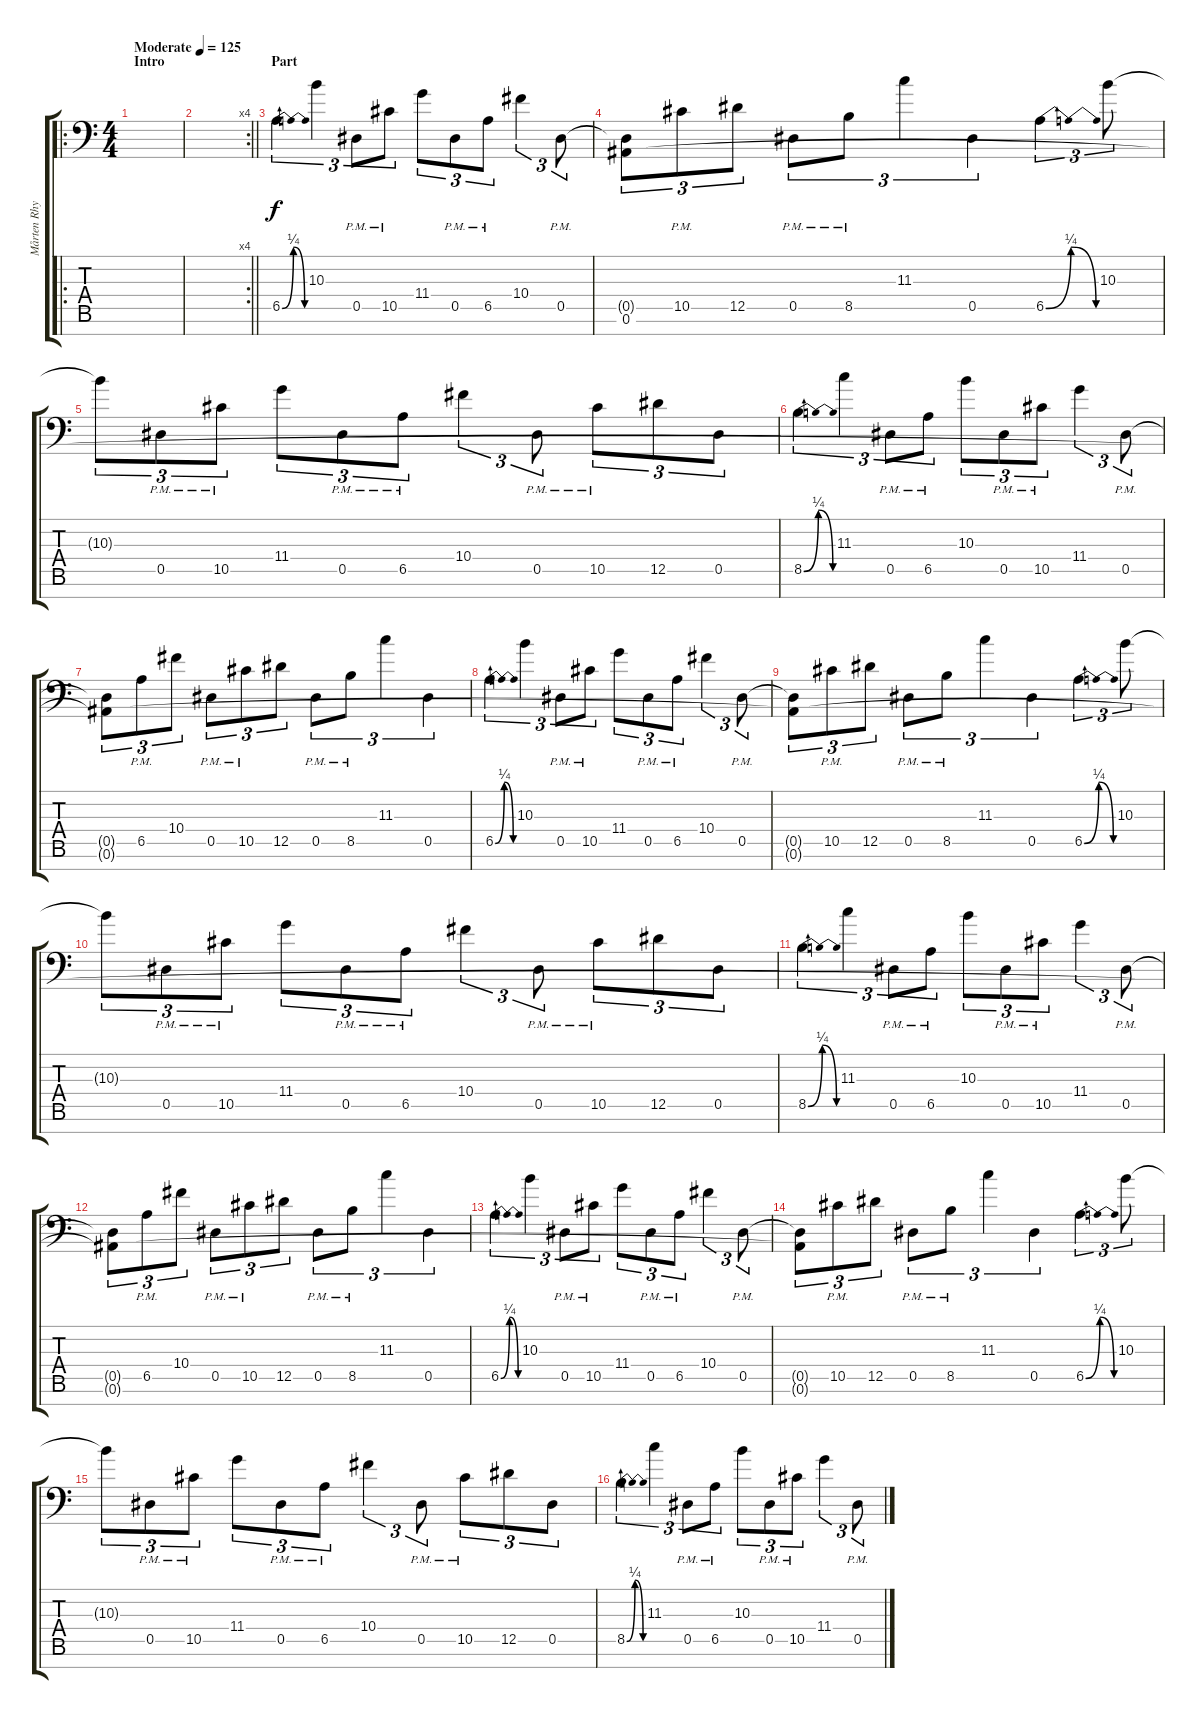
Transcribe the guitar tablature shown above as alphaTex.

\track ("Mårten Rhythm" "Mårten Rhy") {instrument distortionguitar}
\staff {score tabs}
\tuning (Bb3 Gb3 Db3 Ab2 Eb2 Bb1 F1) {hide}
\ro
\ts (4 4)
\section ("" "Intro")
\tempo (125 "Moderate")
\clef f4
\ks c
|
\rc 4
\barLineRight lightlight
|
\section ("" "Part")
6.5{be (bendrelease 0 0 30 1 30 1 60 0)}.4{tu (3 2) volume 10 instrument overdrivenguitar} 10.3.4{tu (3 2)} 0.5{pm}.8{tu (3 2)} 10.5{pm}.8{tu (3 2)} 11.4.8{tu (3 2)} 0.5{pm}.8{tu (3 2)} 6.5{pm}.8{tu (3 2)} 10.4.4{tu (3 2)} 0.5{pm}.8{tu (3 2)} |
(0.5{t} 0.6).8{tu (3 2)} 10.5{pm}.8{tu (3 2)} 12.5.8{tu (3 2)} 0.5{pm}.8{tu (3 2)} 8.5{pm}.8{tu (3 2)} 11.3.4{tu (3 2)} 0.5.4{tu (3 2)} 6.5{be (bendrelease 0 0 30 1 30 1 60 0)}.4{tu (3 2)} 10.3.8{tu (3 2)} |
10.3{t}.8{tu (3 2)} 0.5{pm}.8{tu (3 2)} 10.5{pm}.8{tu (3 2)} 11.4.8{tu (3 2)} 0.5{pm}.8{tu (3 2)} 6.5{pm}.8{tu (3 2)} 10.4.4{tu (3 2)} 0.5{pm}.8{tu (3 2)} 10.5{pm}.8{tu (3 2)} 12.5.8{tu (3 2)} 0.5.8{tu (3 2)} |
8.5{be (bendrelease 0 0 30 1 30 1 60 0)}.4{tu (3 2)} 11.3.4{tu (3 2)} 0.5{pm}.8{tu (3 2)} 6.5{pm}.8{tu (3 2)} 10.3.8{tu (3 2)} 0.5{pm}.8{tu (3 2)} 10.5{pm}.8{tu (3 2)} 11.4.4{tu (3 2)} 0.5{pm}.8{tu (3 2)} |
(0.5{t} 0.6{t}).8{tu (3 2)} 6.5{pm}.8{tu (3 2)} 10.4.8{tu (3 2)} 0.5{pm}.8{tu (3 2)} 10.5{pm}.8{tu (3 2)} 12.5.8{tu (3 2)} 0.5{pm}.8{tu (3 2)} 8.5{pm}.8{tu (3 2)} 11.3.4{tu (3 2)} 0.5.4{tu (3 2)} |
6.5{be (bendrelease 0 0 30 1 30 1 60 0)}.4{tu (3 2)} 10.3.4{tu (3 2)} 0.5{pm}.8{tu (3 2)} 10.5{pm}.8{tu (3 2)} 11.4.8{tu (3 2)} 0.5{pm}.8{tu (3 2)} 6.5{pm}.8{tu (3 2)} 10.4.4{tu (3 2)} 0.5{pm}.8{tu (3 2)} |
(0.5{t} 0.6{t}).8{tu (3 2)} 10.5{pm}.8{tu (3 2)} 12.5.8{tu (3 2)} 0.5{pm}.8{tu (3 2)} 8.5{pm}.8{tu (3 2)} 11.3.4{tu (3 2)} 0.5.4{tu (3 2)} 6.5{be (bendrelease 0 0 30 1 30 1 60 0)}.4{tu (3 2)} 10.3.8{tu (3 2)} |
10.3{t}.8{tu (3 2)} 0.5{pm}.8{tu (3 2)} 10.5{pm}.8{tu (3 2)} 11.4.8{tu (3 2)} 0.5{pm}.8{tu (3 2)} 6.5{pm}.8{tu (3 2)} 10.4.4{tu (3 2)} 0.5{pm}.8{tu (3 2)} 10.5{pm}.8{tu (3 2)} 12.5.8{tu (3 2)} 0.5.8{tu (3 2)} |
8.5{be (bendrelease 0 0 30 1 30 1 60 0)}.4{tu (3 2)} 11.3.4{tu (3 2)} 0.5{pm}.8{tu (3 2)} 6.5{pm}.8{tu (3 2)} 10.3.8{tu (3 2)} 0.5{pm}.8{tu (3 2)} 10.5{pm}.8{tu (3 2)} 11.4.4{tu (3 2)} 0.5{pm}.8{tu (3 2)} |
(0.5{t} 0.6{t}).8{tu (3 2)} 6.5{pm}.8{tu (3 2)} 10.4.8{tu (3 2)} 0.5{pm}.8{tu (3 2)} 10.5{pm}.8{tu (3 2)} 12.5.8{tu (3 2)} 0.5{pm}.8{tu (3 2)} 8.5{pm}.8{tu (3 2)} 11.3.4{tu (3 2)} 0.5.4{tu (3 2)} |
6.5{be (bendrelease 0 0 30 1 30 1 60 0)}.4{tu (3 2)} 10.3.4{tu (3 2)} 0.5{pm}.8{tu (3 2)} 10.5{pm}.8{tu (3 2)} 11.4.8{tu (3 2)} 0.5{pm}.8{tu (3 2)} 6.5{pm}.8{tu (3 2)} 10.4.4{tu (3 2)} 0.5{pm}.8{tu (3 2)} |
(0.5{t} 0.6{t}).8{tu (3 2)} 10.5{pm}.8{tu (3 2)} 12.5.8{tu (3 2)} 0.5{pm}.8{tu (3 2)} 8.5{pm}.8{tu (3 2)} 11.3.4{tu (3 2)} 0.5.4{tu (3 2)} 6.5{be (bendrelease 0 0 30 1 30 1 60 0)}.4{tu (3 2)} 10.3.8{tu (3 2)} |
10.3{t}.8{tu (3 2)} 0.5{pm}.8{tu (3 2)} 10.5{pm}.8{tu (3 2)} 11.4.8{tu (3 2)} 0.5{pm}.8{tu (3 2)} 6.5{pm}.8{tu (3 2)} 10.4.4{tu (3 2)} 0.5{pm}.8{tu (3 2)} 10.5{pm}.8{tu (3 2)} 12.5.8{tu (3 2)} 0.5.8{tu (3 2)} |
8.5{be (bendrelease 0 0 30 1 30 1 60 0)}.4{tu (3 2)} 11.3.4{tu (3 2)} 0.5{pm}.8{tu (3 2)} 6.5{pm}.8{tu (3 2)} 10.3.8{tu (3 2)} 0.5{pm}.8{tu (3 2)} 10.5{pm}.8{tu (3 2)} 11.4.4{tu (3 2)} 0.5{pm}.8{tu (3 2)}
